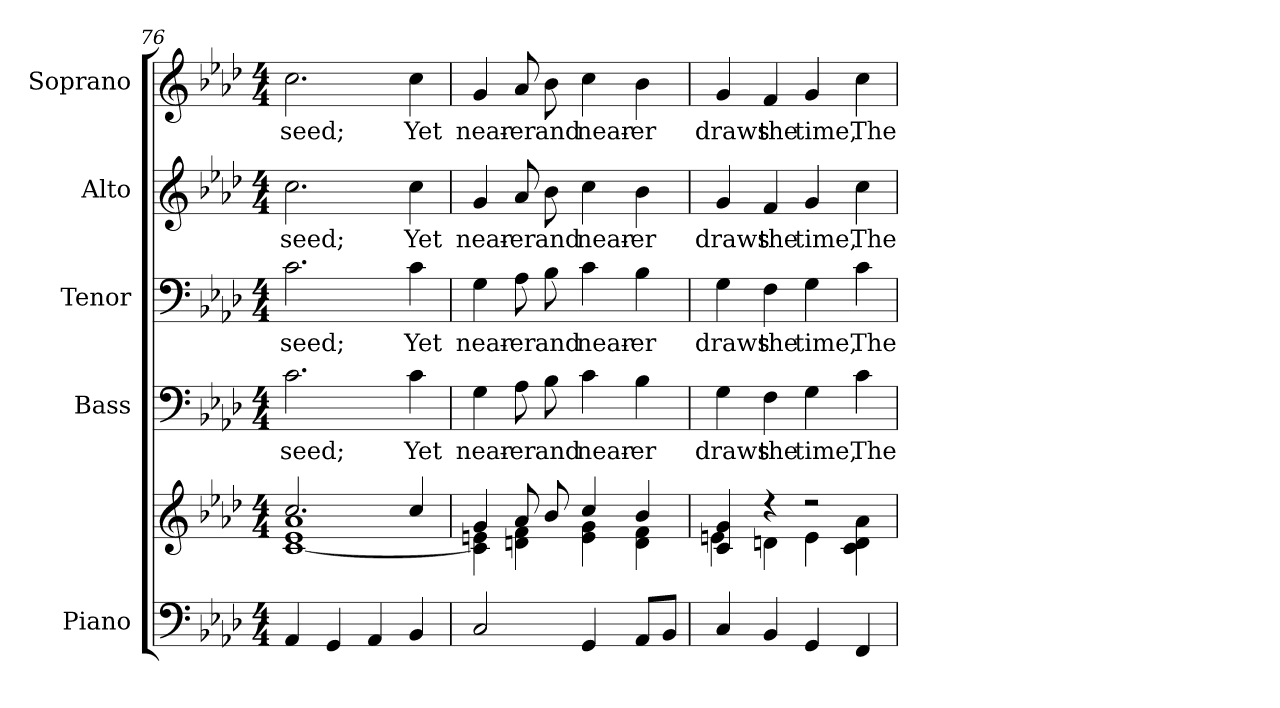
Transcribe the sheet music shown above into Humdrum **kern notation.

**kern	**kern	**kern	**text	**kern	**text	**kern	**text	**kern	**text
*part5	*part5	*part4	*part4	*part3	*part3	*part2	*part2	*part1	*part1
*staff6	*staff5	*staff4	*staff4	*staff3	*staff3	*staff2	*staff2	*staff1	*staff1
*I"Piano	*	*I"Bass	*	*I"Tenor	*	*I"Alto	*	*I"Soprano	*
*I'Pno.	*	*I'B.	*	*I'T.	*	*I'A.	*	*I'S.	*
*clefF4	*clefG2	*clefF4	*	*clefF4	*	*clefG2	*	*clefG2	*
*k[b-e-a-d-]	*k[b-e-a-d-]	*k[b-e-a-d-]	*	*k[b-e-a-d-]	*	*k[b-e-a-d-]	*	*k[b-e-a-d-]	*
*A-:	*A-:	*A-:	*	*A-:	*	*A-:	*	*A-:	*
*M4/4	*M4/4	*M4/4	*	*M4/4	*	*M4/4	*	*M4/4	*
=76	=76	=76	=76	=76	=76	=76	=76	=76	=76
*	*^	*	*	*	*	*	*	*	*
!	!	!	!	!LO:LY:b:color=#000000	!	!	!	!	!	!
!	!	!	!	!	!	!LO:LY:b:color=#000000	!	!	!	!
!	!	!	!	!	!	!	!	!LO:LY:b:color=#000000	!	!
!	!	!	!	!	!	!	!	!	!	!LO:LY:b:color=#000000
4AA-i/	2.cci/	[<1ci 1e-i 1a-i	2.ci\	seed;	2.ci\	seed;	2.cci\	seed;	2.cci\	seed;
4GGi/	.	.	.	.	.	.	.	.	.	.
4AA-i/	.	.	.	.	.	.	.	.	.	.
!	!	!	!	!LO:LY:b:color=#000000	!	!	!	!	!	!
!	!	!	!	!	!	!LO:LY:b:color=#000000	!	!	!	!
!	!	!	!	!	!	!	!	!LO:LY:b:color=#000000	!	!
!	!	!	!	!	!	!	!	!	!	!LO:LY:b:color=#000000
4BB-i/	4cci/	.	4ci\	Yet	4ci\	Yet	4cci\	Yet	4cci\	Yet
!!LO:PB:g=z
=77	=77	=77	=77	=77	=77	=77	=77	=77	=77	=77
!	!	!	!	!LO:LY:b:color=#000000	!	!	!	!	!	!
!	!	!	!	!	!	!LO:LY:b:color=#000000	!	!	!	!
!	!	!	!	!	!	!	!	!LO:LY:b:color=#000000	!	!
!	!	!	!	!	!	!	!	!	!	!LO:LY:b:color=#000000
2Ci/	4gi/	4ci\] 4eni	4Gi\	near-	4Gi\	near-	4gi/	near-	4gi/	near-
!	!	!	!	!LO:LY:b:color=#000000	!	!	!	!	!	!
!	!	!	!	!	!	!LO:LY:b:color=#000000	!	!	!	!
!	!	!	!	!	!	!	!	!LO:LY:b:color=#000000	!	!
!	!	!	!	!	!	!	!	!	!	!LO:LY:b:color=#000000
.	8a-i/	4dni\ 4fi	8A-i\	-er	8A-i\	-er	8a-i/	-er	8a-i/	-er
!	!	!	!	!LO:LY:b:color=#000000	!	!	!	!	!	!
!	!	!	!	!	!	!LO:LY:b:color=#000000	!	!	!	!
!	!	!	!	!	!	!	!	!LO:LY:b:color=#000000	!	!
!	!	!	!	!	!	!	!	!	!	!LO:LY:b:color=#000000
.	8b-i/	.	8B-i\	and	8B-i\	and	8b-i\	and	8b-i\	and
!	!	!	!	!LO:LY:b:color=#000000	!	!	!	!	!	!
!	!	!	!	!	!	!LO:LY:b:color=#000000	!	!	!	!
!	!	!	!	!	!	!	!	!LO:LY:b:color=#000000	!	!
!	!	!	!	!	!	!	!	!	!	!LO:LY:b:color=#000000
4GGi/	4cci/	4ei\ 4gi	4ci\	near-	4ci\	near-	4cci\	near-	4cci\	near-
!	!	!	!	!LO:LY:b:color=#000000	!	!	!	!	!	!
!	!	!	!	!	!	!LO:LY:b:color=#000000	!	!	!	!
!	!	!	!	!	!	!	!	!LO:LY:b:color=#000000	!	!
!	!	!	!	!	!	!	!	!	!	!LO:LY:b:color=#000000
8AA-i/L	4b-i/	4di\ 4fi	4B-i\	-er	4B-i\	-er	4b-i\	-er	4b-i\	-er
8BB-i/J	.	.	.	.	.	.	.	.	.	.
=78	=78	=78	=78	=78	=78	=78	=78	=78	=78	=78
!	!	!	!	!LO:LY:b:color=#000000	!	!	!	!	!	!
!	!	!	!	!	!	!LO:LY:b:color=#000000	!	!	!	!
!	!	!	!	!	!	!	!	!LO:LY:b:color=#000000	!	!
!	!	!	!	!	!	!	!	!	!	!LO:LY:b:color=#000000
4Ci/	4ci/ 4gi	4eni\	4Gi\	draws	4Gi\	draws	4gi/	draws	4gi/	draws
!	!	!	!	!LO:LY:b:color=#000000	!	!	!	!	!	!
!	!	!	!	!	!	!LO:LY:b:color=#000000	!	!	!	!
!	!	!	!	!	!	!	!	!LO:LY:b:color=#000000	!	!
!	!	!	!	!	!	!	!	!	!	!LO:LY:b:color=#000000
4BB-i/	4r	4dni\	4Fi\	the	4Fi\	the	4fi/	the	4fi/	the
!	!	!	!	!LO:LY:b:color=#000000	!	!	!	!	!	!
!	!	!	!	!	!	!LO:LY:b:color=#000000	!	!	!	!
!	!	!	!	!	!	!	!	!LO:LY:b:color=#000000	!	!
!	!	!	!	!	!	!	!	!	!	!LO:LY:b:color=#000000
4GGi/	2r	4ei\	4Gi\	time,	4Gi\	time,	4gi/	time,	4gi/	time,
!	!	!	!	!LO:LY:b:color=#000000	!	!	!	!	!	!
!	!	!	!	!	!	!LO:LY:b:color=#000000	!	!	!	!
!	!	!	!	!	!	!	!	!LO:LY:b:color=#000000	!	!
!	!	!	!	!	!	!	!	!	!	!LO:LY:b:color=#000000
4FFi/	.	4ci\ 4di 4a-i	4ci\	The	4ci\	The	4cci\	The	4cci\	The
*	*v	*v	*	*	*	*	*	*	*	*
=	=	=	=	=	=	=	=	=	=
*-	*-	*-	*-	*-	*-	*-	*-	*-	*-
